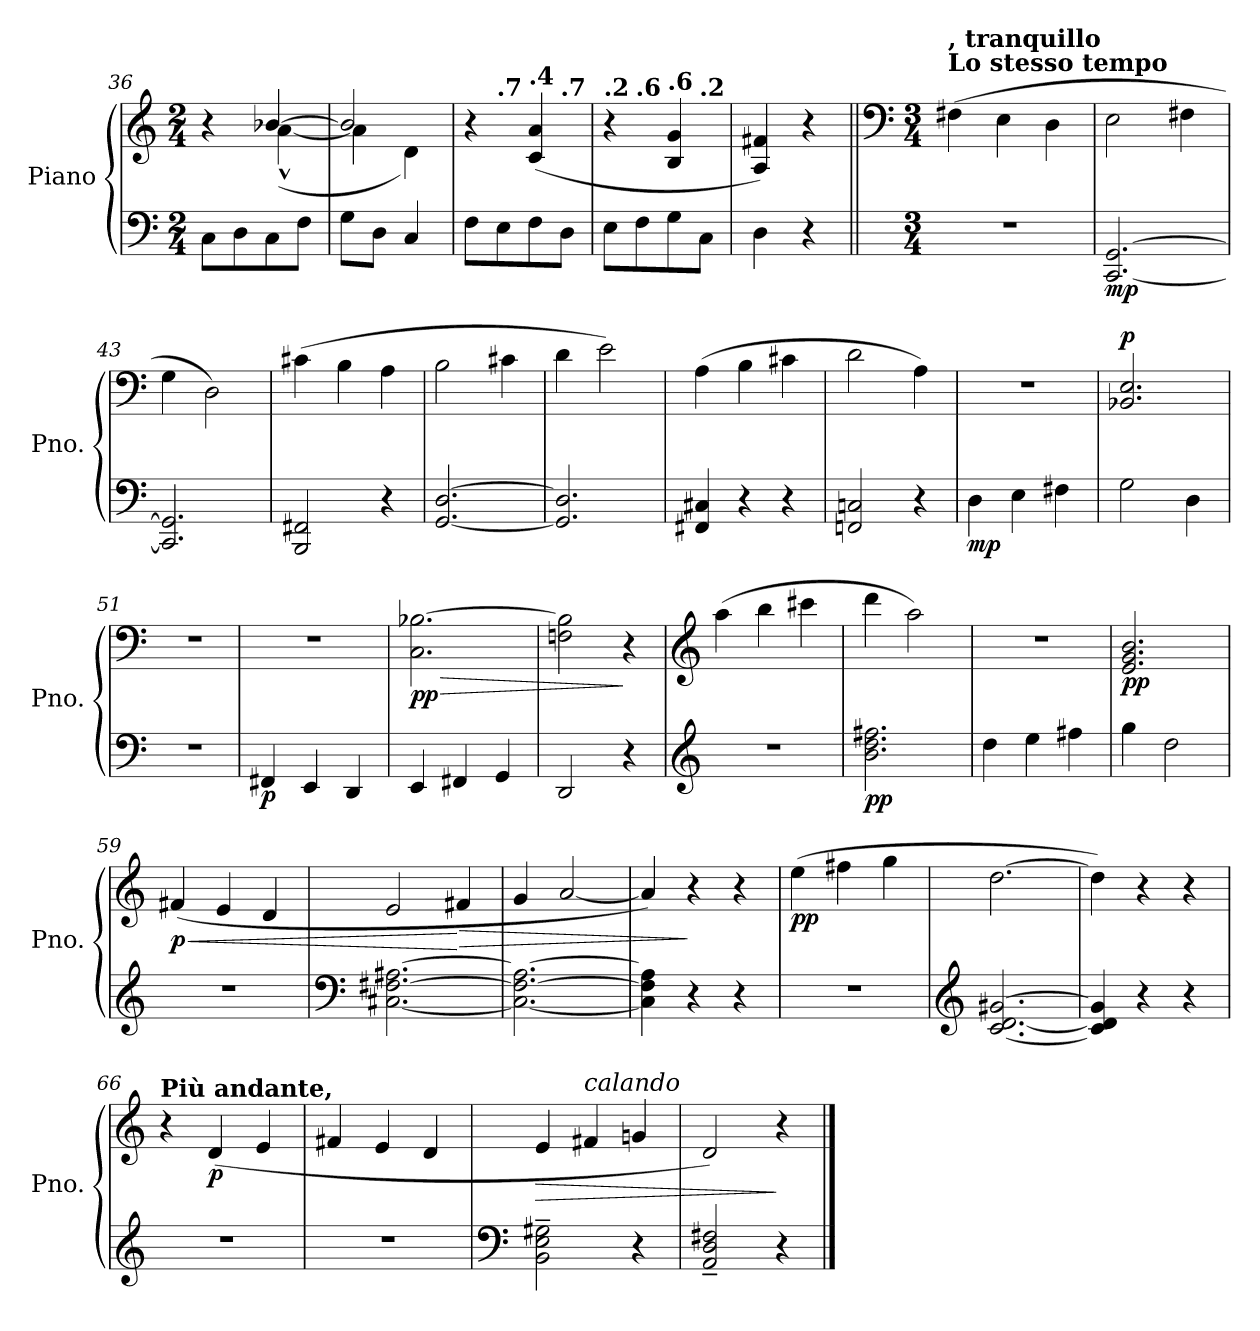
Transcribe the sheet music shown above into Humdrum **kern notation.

**kern	**kern	**dynam
*part1	*part1	*part1
*staff2	*staff1	*staff1/2
*I"Piano	*	*
*I'Pno.	*	*
*clefF4	*clefG2	*
*k[]	*k[]	*
*M2/4	*M2/4	*
=36	=36	=36
*	*^	*
8C\L	4r	4ryy	.
8D\	.	.	.
8C\	[4b-X/	(<[4a^^\	.
8F\J	.	.	.
=37	=37	=37	=37
8G\L	2b-/]	4a\]	.
8D\J	.	.	.
4C/	.	4d\)	.
*	*v	*v	*
=38	=38	=38
*	*MM138	*
*	*^	*
*	*	*^	*
8F\L	4r	8ryy	4.ryy	.
*	*MM137	*	*	*
!	!	!LO:TX:a:B:t=.7	!	!
8E\	.	4.ryy	.	.
*	*MM136	*	*	*
!	!LO:TX:a:B:t=.4	!	!	!
8F\	(<4c/ 4a/	.	.	.
*	*MM133	*	*	*
!	!	!	!LO:TX:a:B:t=.7	!
8D\J	.	.	8ryy	.
=39	=39	=39	=39	=39
*	*MM129	*	*	*
!	!LO:TX:a:B:t=.2	!	!	!
8E\L	4r	8ryy	4.ryy	.
*	*MM122	*	*	*
!	!	!LO:TX:a:B:t=.6	!	!
8F\	.	4.ryy	.	.
*	*MM113	*	*	*
!	!LO:TX:a:B:t=.6	!	!	!
8G\	4B/ 4g/	.	.	.
*	*MM102	*	*	*
!	!	!	!LO:TX:a:B:t=.2	!
8C\J	.	.	8ryy	.
*	*v	*v	*v	*
=40	=40	=40
*	*MM88	*
4D\	4A/ 4f#X/)	.
4r	4r	.
!!LO:LB:g=z
=41||	=41||	=41||
*	*clefF4	*
*M3/4	*M3/4	*
*	*MM138	*
!	!LO:TX:a:B:t=Lo stesso tempo	!
!	!LO:TX:a:B:t=, tranquillo	!
!	!	!LO:DY:b
!	!	!LO:DY:n=1:b
2.r	(>4F#X\	mf other-dynamics
.	4E\	.
.	4D\	.
=42	=42	=42
!	!	!LO:DY:b=2
[2.CC/ [2.GG/	2E\	mp
.	4F#X\	.
=43	=43	=43
2.CC/] 2.GG/]	4G\	.
.	2D\)	.
=44	=44	=44
2BBB/ 2FF#X/	(>4c#X\	.
.	4B\	.
4r	4A\	.
=45	=45	=45
[2.GG/ [2.D/	2B\	.
.	4c#X\	.
=46	=46	=46
2.GG/] 2.D/]	4d\	.
.	2e\)	.
=47	=47	=47
4FF#X/ 4C#X/	(>4A\	.
4r	4B\	.
4r	4c#X\	.
!!LO:LB:g=z
=48	=48	=48
2FFn/ 2Cn/	2d\	.
4r	4A\)	.
=49	=49	=49
!	!	!LO:DY:b=2
4D\	2.r	mp
4E\	.	.
4F#X\	.	.
=50	=50	=50
!	!	!LO:DY:a
2G\	2.BB-X/ 2.E/	p
4D\	.	.
=51	=51	=51
2.r	2.r	.
=52	=52	=52
!	!	!LO:DY:b=2
4FF#X/	2.r	p
4EE/	.	.
4DD/	.	.
=53	=53	=53
!	!	!LO:HP:b
!	!	!LO:DY:n=1:b
4EE/	2.C\ [2.B-X\	> pp
4FF#X/	.	.
4GG/	.	.
=54	=54	=54
2DD/	2Fn\ 2B-\]	.
4r	4r	]
!!LO:LB:g=z
=55	=55	=55
*clefG2	*clefG2	*
!	!	!LO:DY:b
!	!	!LO:DY:n=1:b
2.r	(>4aa\	p other-dynamics
.	4bb\	.
.	4ccc#X\	.
=56	=56	=56
!	!	!LO:DY:b=2
2.b\ 2.dd\ 2.ff#X\	4ddd\	pp
.	2aa\)	.
=57	=57	=57
!	!	!LO:DY:b=2
!	!	!LO:DY:n=1:b=2
4dd\	2.r	p other-dynamics
4ee\	.	.
4ff#X\	.	.
=58	=58	=58
!	!	!LO:DY:b
4gg\	2.e/ 2.g/ 2.b/	pp
2dd\	.	.
=59	=59	=59
!	!	!LO:HP:b
!	!	!LO:DY:n=1:b
2.r	(<4f#X/	< p
*	*MM134	*
.	4e/	.
*	*MM128	*
.	4d/	.
=60	=60	=60
*clefF4	*	*
*	*MM138	*
[2.C#X\ [2.F#X\ [2.A#X\	2e/	.
*	*MM134	*
!	!	!LO:HP:n=1:b
.	4f#X/	[ >
=61	=61	=61
*	*MM126	*
2.C#\_ 2.F#\_ 2.A#\_	4g/	.
*	*MM138	*
.	[2a/	.
!!LO:LB:g=z
=62	=62	=62
4C#\] 4F#\] 4A#\]	4a/])	.
4r	4r	]
4r	4r	.
=63	=63	=63
!	!	!LO:DY:b
2.r	(>4ee\	pp
.	4ff#X\	.
.	4gg\	.
=64	=64	=64
*clefG2	*	*
[2.c/ [2.d/ [2.g#X/	[2.dd\	.
=65	=65	=65
4c/] 4d/] 4g#/]	4dd\])	.
4r	4r	.
4r	4r	.
=66	=66	=66
*	*MM160	*
!	!LO:TX:a:B:t=Più andante,	!
2.r	4r	.
!	!	!LO:DY:b
.	(<4d/	p
.	4e/	.
=67	=67	=67
2.r	4f#X/	.
.	4e/	.
.	4d/	.
=68	=68	=68
*clefF4	*	*
!	!	!LO:HP:b
2BB\~ 2E\~ 2G#X\~	4e/	>
*	*MM150	*
!	!LO:TX:a:i:t=calando	!
.	4f#X/	.
*	*MM125	*
4r	4gn/	.
=69	=69	=69
2AA/~ 2D/~ 2F#X/~	2d/)	.
4r	4r	]
==	==	==
*-	*-	*-
